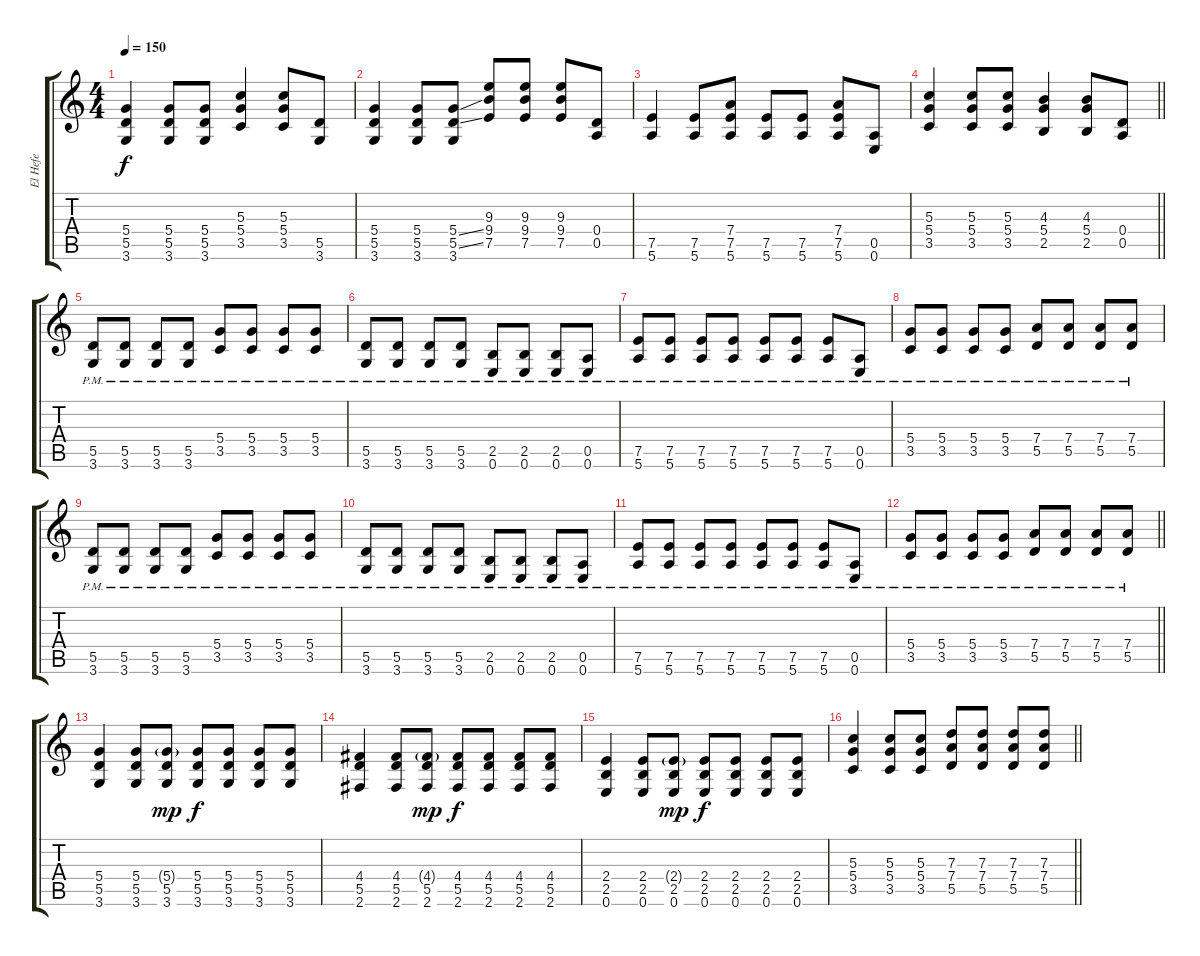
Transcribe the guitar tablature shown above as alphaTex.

\track ("El Hefe" "El Hefe") {instrument distortionguitar}
\staff {score tabs}
\tuning (E4 B3 G3 D3 A2 E2) {hide}
\ts (4 4)
\tempo 150
\clef g2
\ks c
(5.4 5.5 3.6).4{dy f} (5.4 5.5 3.6).8 (5.4 5.5 3.6).8 (5.3 5.4 3.5).4 (5.3 5.4 3.5).8 (5.5 3.6).8 |
(5.4 5.5 3.6).4 (5.4 5.5 3.6).8 (5.4{ss} 5.5{ss} 3.6).8 (9.3 9.4 7.5).8 (9.3 9.4 7.5).8 (9.3 9.4 7.5).8 (0.4 0.5).8 |
(7.5 5.6).4 (7.5 5.6).8 (7.4 7.5 5.6).8 (7.5 5.6).8 (7.5 5.6).8 (7.4 7.5 5.6).8 (0.5 0.6).8 |
\barLineRight lightlight
(5.3 5.4 3.5).4 (5.3 5.4 3.5).8 (5.3 5.4 3.5).8 (4.3 5.4 2.5).4 (4.3 5.4 2.5).8 (0.4 0.5).8 |
\section ("" "")
(5.5{pm} 3.6{pm}).8 (5.5{pm} 3.6{pm}).8 (5.5{pm} 3.6{pm}).8 (5.5{pm} 3.6{pm}).8 (5.4{pm} 3.5{pm}).8 (5.4{pm} 3.5{pm}).8 (5.4{pm} 3.5{pm}).8 (5.4{pm} 3.5{pm}).8 |
(5.5{pm} 3.6{pm}).8 (5.5{pm} 3.6{pm}).8 (5.5{pm} 3.6{pm}).8 (5.5{pm} 3.6{pm}).8 (2.5{pm} 0.6{pm}).8 (2.5{pm} 0.6{pm}).8 (2.5{pm} 0.6{pm}).8 (0.5{pm} 0.6{pm}).8 |
(7.5{pm} 5.6{pm}).8 (7.5{pm} 5.6{pm}).8 (7.5{pm} 5.6{pm}).8 (7.5{pm} 5.6{pm}).8 (7.5{pm} 5.6{pm}).8 (7.5{pm} 5.6{pm}).8 (7.5{pm} 5.6{pm}).8 (0.5{pm} 0.6{pm}).8 |
(5.4{pm} 3.5{pm}).8 (5.4{pm} 3.5{pm}).8 (5.4{pm} 3.5{pm}).8 (5.4{pm} 3.5{pm}).8 (7.4{pm} 5.5{pm}).8 (7.4{pm} 5.5{pm}).8 (7.4{pm} 5.5{pm}).8 (7.4{pm} 5.5{pm}).8 |
(5.5{pm} 3.6{pm}).8 (5.5{pm} 3.6{pm}).8 (5.5{pm} 3.6{pm}).8 (5.5{pm} 3.6{pm}).8 (5.4{pm} 3.5{pm}).8 (5.4{pm} 3.5{pm}).8 (5.4{pm} 3.5{pm}).8 (5.4{pm} 3.5{pm}).8 |
(5.5{pm} 3.6{pm}).8 (5.5{pm} 3.6{pm}).8 (5.5{pm} 3.6{pm}).8 (5.5{pm} 3.6{pm}).8 (2.5{pm} 0.6{pm}).8 (2.5{pm} 0.6{pm}).8 (2.5{pm} 0.6{pm}).8 (0.5{pm} 0.6{pm}).8 |
(7.5{pm} 5.6{pm}).8 (7.5{pm} 5.6{pm}).8 (7.5{pm} 5.6{pm}).8 (7.5{pm} 5.6{pm}).8 (7.5{pm} 5.6{pm}).8 (7.5{pm} 5.6{pm}).8 (7.5{pm} 5.6{pm}).8 (0.5{pm} 0.6{pm}).8 |
\barLineRight lightlight
(5.4{pm} 3.5{pm}).8 (5.4{pm} 3.5{pm}).8 (5.4{pm} 3.5{pm}).8 (5.4{pm} 3.5{pm}).8 (7.4{pm} 5.5{pm}).8 (7.4{pm} 5.5{pm}).8 (7.4{pm} 5.5{pm}).8 (7.4{pm} 5.5{pm}).8 |
\section ("" "")
(5.4 5.5 3.6).4 (5.4 5.5 3.6).8 (5.4{g} 5.5 3.6).8{dy mp} (5.4 5.5 3.6).8{dy f} (5.4 5.5 3.6).8 (5.4 5.5 3.6).8 (5.4 5.5 3.6).8 |
(4.4 5.5 2.6).4 (4.4 5.5 2.6).8 (4.4{g} 5.5 2.6).8{dy mp} (4.4 5.5 2.6).8{dy f} (4.4 5.5 2.6).8 (4.4 5.5 2.6).8 (4.4 5.5 2.6).8 |
(2.4 2.5 0.6).4 (2.4 2.5 0.6).8 (2.4{g} 2.5 0.6).8{dy mp} (2.4 2.5 0.6).8{dy f} (2.4 2.5 0.6).8 (2.4 2.5 0.6).8 (2.4 2.5 0.6).8 |
\barLineRight lightlight
(5.3 5.4 3.5).4 (5.3 5.4 3.5).8 (5.3 5.4 3.5).8 (7.3 7.4 5.5).8 (7.3 7.4 5.5).8 (7.3 7.4 5.5).8 (7.3 7.4 5.5).8
